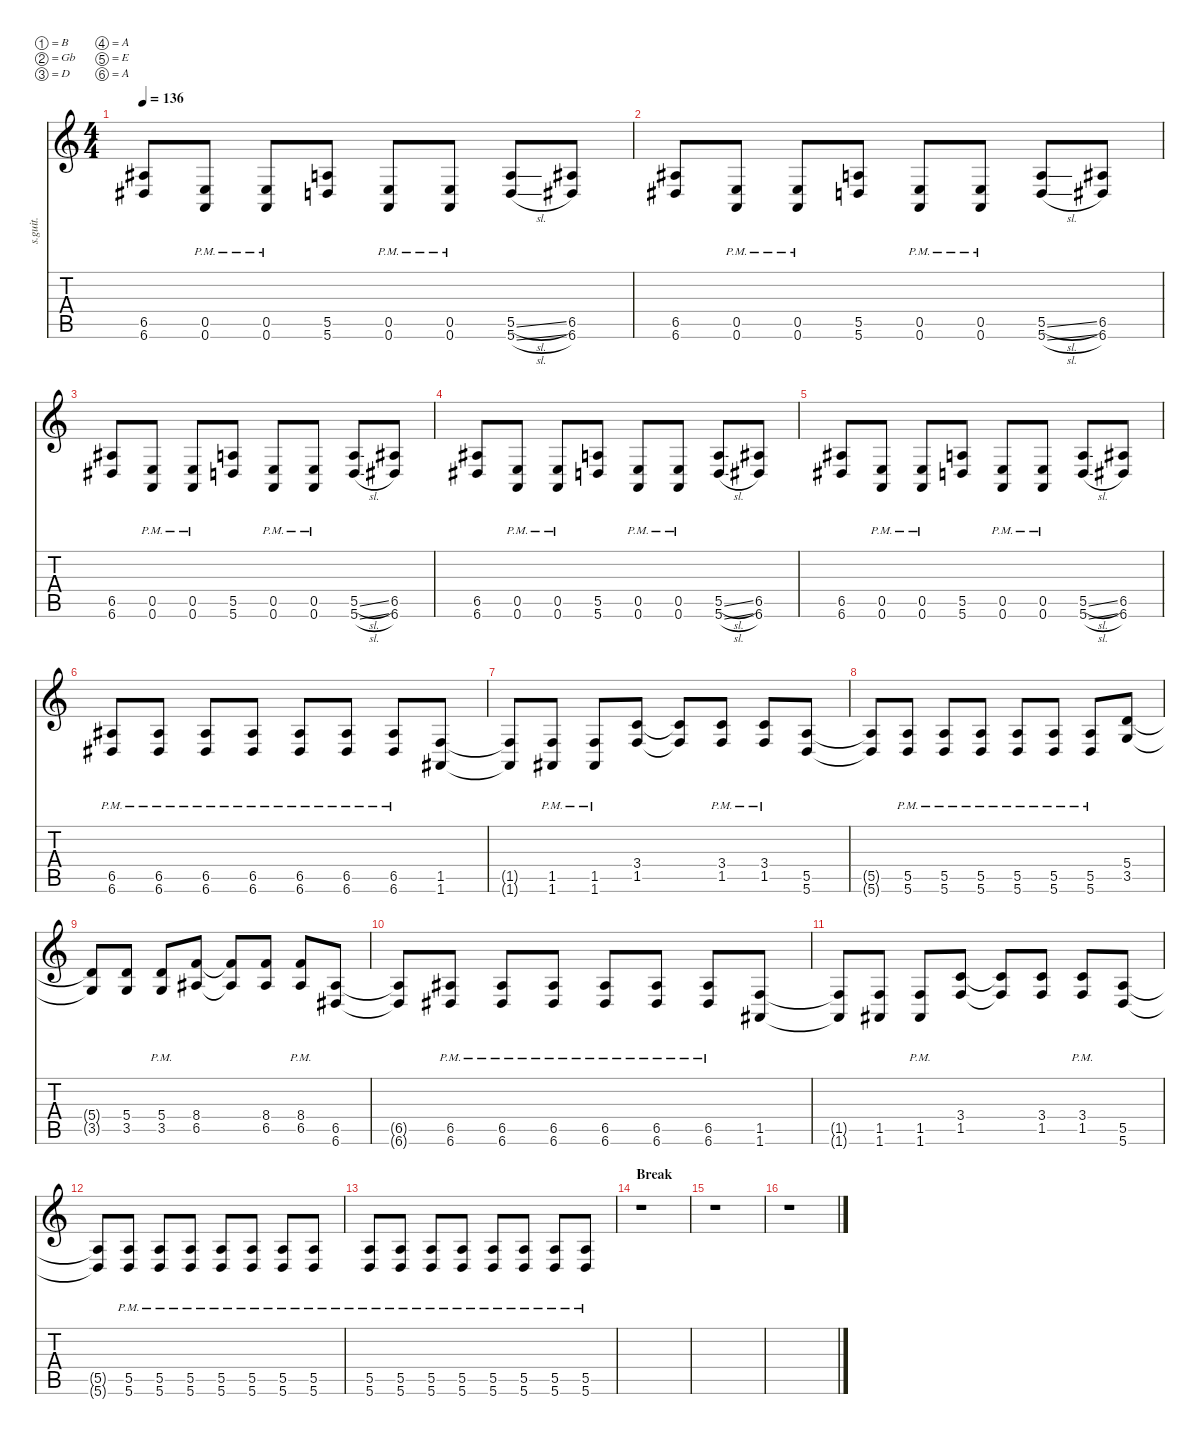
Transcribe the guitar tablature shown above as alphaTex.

\defaultSystemsLayout 4
\hideDynamics
\bracketExtendMode nobrackets
\track ("Jim Root Backing" "s.guit.") {instrument distortionguitar}
\staff {score tabs}
\tuning (B3 Gb3 D3 A2 E2 A1)
\ts (4 4)
\tempo 136
\clef g2
\ks c
(6.5{acc #} 6.6{acc #}).8{lyrics (0 "") lyrics (1 "") lyrics (2 "") lyrics (3 "") lyrics (4 "") dy f} (0.5{pm} 0.6{pm}).8{lyrics (0 "") lyrics (1 "") lyrics (2 "") lyrics (3 "") lyrics (4 "")} (0.5{pm} 0.6{pm}).8{lyrics (0 "") lyrics (1 "") lyrics (2 "") lyrics (3 "") lyrics (4 "")} (5.5 5.6).8{lyrics (0 "") lyrics (1 "") lyrics (2 "") lyrics (3 "") lyrics (4 "")} (0.5{pm} 0.6{pm}).8{lyrics (0 "") lyrics (1 "") lyrics (2 "") lyrics (3 "") lyrics (4 "")} (0.5{pm} 0.6{pm}).8{lyrics (0 "") lyrics (1 "") lyrics (2 "") lyrics (3 "") lyrics (4 "")} (5.5{sl} 5.6{sl}).8{lyrics (0 "") lyrics (1 "") lyrics (2 "") lyrics (3 "") lyrics (4 "")} (6.5{acc #} 6.6{acc #}).8{lyrics (0 "") lyrics (1 "") lyrics (2 "") lyrics (3 "") lyrics (4 "")} |
(6.5{acc #} 6.6{acc #}).8{lyrics (0 "") lyrics (1 "") lyrics (2 "") lyrics (3 "") lyrics (4 "")} (0.5{pm} 0.6{pm}).8{lyrics (0 "") lyrics (1 "") lyrics (2 "") lyrics (3 "") lyrics (4 "")} (0.5{pm} 0.6{pm}).8{lyrics (0 "") lyrics (1 "") lyrics (2 "") lyrics (3 "") lyrics (4 "")} (5.5 5.6).8{lyrics (0 "") lyrics (1 "") lyrics (2 "") lyrics (3 "") lyrics (4 "")} (0.5{pm} 0.6{pm}).8{lyrics (0 "") lyrics (1 "") lyrics (2 "") lyrics (3 "") lyrics (4 "")} (0.5{pm} 0.6{pm}).8{lyrics (0 "") lyrics (1 "") lyrics (2 "") lyrics (3 "") lyrics (4 "")} (5.5{sl} 5.6{sl}).8{lyrics (0 "") lyrics (1 "") lyrics (2 "") lyrics (3 "") lyrics (4 "")} (6.5{acc #} 6.6{acc #}).8{lyrics (0 "") lyrics (1 "") lyrics (2 "") lyrics (3 "") lyrics (4 "")} |
(6.5{acc #} 6.6{acc #}).8{lyrics (0 "") lyrics (1 "") lyrics (2 "") lyrics (3 "") lyrics (4 "")} (0.5{pm} 0.6{pm}).8{lyrics (0 "") lyrics (1 "") lyrics (2 "") lyrics (3 "") lyrics (4 "")} (0.5{pm} 0.6{pm}).8{lyrics (0 "") lyrics (1 "") lyrics (2 "") lyrics (3 "") lyrics (4 "")} (5.5 5.6).8{lyrics (0 "") lyrics (1 "") lyrics (2 "") lyrics (3 "") lyrics (4 "")} (0.5{pm} 0.6{pm}).8{lyrics (0 "") lyrics (1 "") lyrics (2 "") lyrics (3 "") lyrics (4 "")} (0.5{pm} 0.6{pm}).8{lyrics (0 "") lyrics (1 "") lyrics (2 "") lyrics (3 "") lyrics (4 "")} (5.5{sl} 5.6{sl}).8{lyrics (0 "") lyrics (1 "") lyrics (2 "") lyrics (3 "") lyrics (4 "")} (6.5{acc #} 6.6{acc #}).8{lyrics (0 "") lyrics (1 "") lyrics (2 "") lyrics (3 "") lyrics (4 "")} |
(6.5{acc #} 6.6{acc #}).8{lyrics (0 "") lyrics (1 "") lyrics (2 "") lyrics (3 "") lyrics (4 "")} (0.5{pm} 0.6{pm}).8{lyrics (0 "") lyrics (1 "") lyrics (2 "") lyrics (3 "") lyrics (4 "")} (0.5{pm} 0.6{pm}).8{lyrics (0 "") lyrics (1 "") lyrics (2 "") lyrics (3 "") lyrics (4 "")} (5.5 5.6).8{lyrics (0 "") lyrics (1 "") lyrics (2 "") lyrics (3 "") lyrics (4 "")} (0.5{pm} 0.6{pm}).8{lyrics (0 "") lyrics (1 "") lyrics (2 "") lyrics (3 "") lyrics (4 "")} (0.5{pm} 0.6{pm}).8{lyrics (0 "") lyrics (1 "") lyrics (2 "") lyrics (3 "") lyrics (4 "")} (5.5{sl} 5.6{sl}).8{lyrics (0 "") lyrics (1 "") lyrics (2 "") lyrics (3 "") lyrics (4 "")} (6.5{acc #} 6.6{acc #}).8{lyrics (0 "") lyrics (1 "") lyrics (2 "") lyrics (3 "") lyrics (4 "")} |
(6.5{acc #} 6.6{acc #}).8{lyrics (0 "") lyrics (1 "") lyrics (2 "") lyrics (3 "") lyrics (4 "")} (0.5{pm} 0.6{pm}).8{lyrics (0 "") lyrics (1 "") lyrics (2 "") lyrics (3 "") lyrics (4 "")} (0.5{pm} 0.6{pm}).8{lyrics (0 "") lyrics (1 "") lyrics (2 "") lyrics (3 "") lyrics (4 "")} (5.5 5.6).8{lyrics (0 "") lyrics (1 "") lyrics (2 "") lyrics (3 "") lyrics (4 "")} (0.5{pm} 0.6{pm}).8{lyrics (0 "") lyrics (1 "") lyrics (2 "") lyrics (3 "") lyrics (4 "")} (0.5{pm} 0.6{pm}).8{lyrics (0 "") lyrics (1 "") lyrics (2 "") lyrics (3 "") lyrics (4 "")} (5.5{sl} 5.6{sl}).8{lyrics (0 "") lyrics (1 "") lyrics (2 "") lyrics (3 "") lyrics (4 "")} (6.5{acc #} 6.6{acc #}).8{lyrics (0 "") lyrics (1 "") lyrics (2 "") lyrics (3 "") lyrics (4 "")} |
(6.6{pm acc #} 6.5{pm acc #}).8{lyrics (0 "") lyrics (1 "") lyrics (2 "") lyrics (3 "") lyrics (4 "")} (6.5{pm acc #} 6.6{pm acc #}).8{lyrics (0 "") lyrics (1 "") lyrics (2 "") lyrics (3 "") lyrics (4 "")} (6.6{pm acc #} 6.5{pm acc #}).8{lyrics (0 "") lyrics (1 "") lyrics (2 "") lyrics (3 "") lyrics (4 "")} (6.5{pm acc #} 6.6{pm acc #}).8{lyrics (0 "") lyrics (1 "") lyrics (2 "") lyrics (3 "") lyrics (4 "")} (6.6{pm acc #} 6.5{pm acc #}).8{lyrics (0 "") lyrics (1 "") lyrics (2 "") lyrics (3 "") lyrics (4 "")} (6.5{pm acc #} 6.6{pm acc #}).8{lyrics (0 "") lyrics (1 "") lyrics (2 "") lyrics (3 "") lyrics (4 "")} (6.6{pm acc #} 6.5{pm acc #}).8{lyrics (0 "") lyrics (1 "") lyrics (2 "") lyrics (3 "") lyrics (4 "")} (1.6{acc #} 1.5).8{lyrics (0 "") lyrics (1 "") lyrics (2 "") lyrics (3 "") lyrics (4 "")} |
(1.5{t} 1.6{t acc #}).8{lyrics (0 "") lyrics (1 "") lyrics (2 "") lyrics (3 "") lyrics (4 "")} (1.5{pm} 1.6{pm acc #}).8{lyrics (0 "") lyrics (1 "") lyrics (2 "") lyrics (3 "") lyrics (4 "")} (1.5{pm} 1.6{pm acc #}).8{lyrics (0 "") lyrics (1 "") lyrics (2 "") lyrics (3 "") lyrics (4 "")} (1.5 3.4).8{lyrics (0 "") lyrics (1 "") lyrics (2 "") lyrics (3 "") lyrics (4 "")} (3.4{t} 1.5{t}).8{lyrics (0 "") lyrics (1 "") lyrics (2 "") lyrics (3 "") lyrics (4 "")} (3.4{pm} 1.5{pm}).8{lyrics (0 "") lyrics (1 "") lyrics (2 "") lyrics (3 "") lyrics (4 "")} (1.5{pm} 3.4{pm}).8{lyrics (0 "") lyrics (1 "") lyrics (2 "") lyrics (3 "") lyrics (4 "")} (5.5 5.6).8{lyrics (0 "") lyrics (1 "") lyrics (2 "") lyrics (3 "") lyrics (4 "")} |
(5.5{t} 5.6{t}).8{lyrics (0 "") lyrics (1 "") lyrics (2 "") lyrics (3 "") lyrics (4 "")} (5.5{pm} 5.6{pm}).8{lyrics (0 "") lyrics (1 "") lyrics (2 "") lyrics (3 "") lyrics (4 "")} (5.6{pm} 5.5{pm}).8{lyrics (0 "") lyrics (1 "") lyrics (2 "") lyrics (3 "") lyrics (4 "")} (5.5{pm} 5.6{pm}).8{lyrics (0 "") lyrics (1 "") lyrics (2 "") lyrics (3 "") lyrics (4 "")} (5.5{pm} 5.6{pm}).8{lyrics (0 "") lyrics (1 "") lyrics (2 "") lyrics (3 "") lyrics (4 "")} (5.6{pm} 5.5{pm}).8{lyrics (0 "") lyrics (1 "") lyrics (2 "") lyrics (3 "") lyrics (4 "")} (5.5{pm} 5.6{pm}).8{lyrics (0 "") lyrics (1 "") lyrics (2 "") lyrics (3 "") lyrics (4 "")} (5.4 3.5).8{lyrics (0 "") lyrics (1 "") lyrics (2 "") lyrics (3 "") lyrics (4 "")} |
(5.4{t} 3.5{t}).8{lyrics (0 "") lyrics (1 "") lyrics (2 "") lyrics (3 "") lyrics (4 "")} (5.4 3.5).8{lyrics (0 "") lyrics (1 "") lyrics (2 "") lyrics (3 "") lyrics (4 "")} (5.4{pm} 3.5{pm}).8{lyrics (0 "") lyrics (1 "") lyrics (2 "") lyrics (3 "") lyrics (4 "")} (8.4 6.5{acc #}).8{lyrics (0 "") lyrics (1 "") lyrics (2 "") lyrics (3 "") lyrics (4 "")} (8.4{t} 6.5{t acc #}).8{lyrics (0 "") lyrics (1 "") lyrics (2 "") lyrics (3 "") lyrics (4 "")} (8.4 6.5{acc #}).8{lyrics (0 "") lyrics (1 "") lyrics (2 "") lyrics (3 "") lyrics (4 "")} (8.4{pm} 6.5{pm acc #}).8{lyrics (0 "") lyrics (1 "") lyrics (2 "") lyrics (3 "") lyrics (4 "")} (6.5{acc #} 6.6{acc #}).8{lyrics (0 "") lyrics (1 "") lyrics (2 "") lyrics (3 "") lyrics (4 "")} |
(6.5{t acc #} 6.6{t acc #}).8{lyrics (0 "") lyrics (1 "") lyrics (2 "") lyrics (3 "") lyrics (4 "")} (6.5{pm acc #} 6.6{pm acc #}).8{lyrics (0 "") lyrics (1 "") lyrics (2 "") lyrics (3 "") lyrics (4 "")} (6.5{pm acc #} 6.6{pm acc #}).8{lyrics (0 "") lyrics (1 "") lyrics (2 "") lyrics (3 "") lyrics (4 "")} (6.5{pm acc #} 6.6{pm acc #}).8{lyrics (0 "") lyrics (1 "") lyrics (2 "") lyrics (3 "") lyrics (4 "")} (6.5{pm acc #} 6.6{pm acc #}).8{lyrics (0 "") lyrics (1 "") lyrics (2 "") lyrics (3 "") lyrics (4 "")} (6.5{pm acc #} 6.6{pm acc #}).8{lyrics (0 "") lyrics (1 "") lyrics (2 "") lyrics (3 "") lyrics (4 "")} (6.5{pm acc #} 6.6{pm acc #}).8{lyrics (0 "") lyrics (1 "") lyrics (2 "") lyrics (3 "") lyrics (4 "")} (1.5 1.6{acc #}).8{lyrics (0 "") lyrics (1 "") lyrics (2 "") lyrics (3 "") lyrics (4 "")} |
(1.5{t} 1.6{t acc #}).8{lyrics (0 "") lyrics (1 "") lyrics (2 "") lyrics (3 "") lyrics (4 "")} (1.5 1.6{acc #}).8{lyrics (0 "") lyrics (1 "") lyrics (2 "") lyrics (3 "") lyrics (4 "")} (1.6{pm acc #} 1.5{pm}).8{lyrics (0 "") lyrics (1 "") lyrics (2 "") lyrics (3 "") lyrics (4 "")} (3.4 1.5).8{lyrics (0 "") lyrics (1 "") lyrics (2 "") lyrics (3 "") lyrics (4 "")} (3.4{t} 1.5{t}).8{lyrics (0 "") lyrics (1 "") lyrics (2 "") lyrics (3 "") lyrics (4 "")} (3.4 1.5).8{lyrics (0 "") lyrics (1 "") lyrics (2 "") lyrics (3 "") lyrics (4 "")} (3.4{pm} 1.5{pm}).8{lyrics (0 "") lyrics (1 "") lyrics (2 "") lyrics (3 "") lyrics (4 "")} (5.5 5.6).8{lyrics (0 "") lyrics (1 "") lyrics (2 "") lyrics (3 "") lyrics (4 "")} |
(5.5{t} 5.6{t}).8{lyrics (0 "") lyrics (1 "") lyrics (2 "") lyrics (3 "") lyrics (4 "")} (5.5{pm} 5.6{pm}).8{lyrics (0 "") lyrics (1 "") lyrics (2 "") lyrics (3 "") lyrics (4 "")} (5.5{pm} 5.6{pm}).8{lyrics (0 "") lyrics (1 "") lyrics (2 "") lyrics (3 "") lyrics (4 "")} (5.5{pm} 5.6{pm}).8{lyrics (0 "") lyrics (1 "") lyrics (2 "") lyrics (3 "") lyrics (4 "")} (5.5{pm} 5.6{pm}).8{lyrics (0 "") lyrics (1 "") lyrics (2 "") lyrics (3 "") lyrics (4 "")} (5.5{pm} 5.6{pm}).8{lyrics (0 "") lyrics (1 "") lyrics (2 "") lyrics (3 "") lyrics (4 "")} (5.5{pm} 5.6{pm}).8{lyrics (0 "") lyrics (1 "") lyrics (2 "") lyrics (3 "") lyrics (4 "")} (5.5{pm} 5.6{pm}).8{lyrics (0 "") lyrics (1 "") lyrics (2 "") lyrics (3 "") lyrics (4 "")} |
(5.5{pm} 5.6{pm}).8{lyrics (0 "") lyrics (1 "") lyrics (2 "") lyrics (3 "") lyrics (4 "")} (5.5{pm} 5.6{pm}).8{lyrics (0 "") lyrics (1 "") lyrics (2 "") lyrics (3 "") lyrics (4 "")} (5.5{pm} 5.6{pm}).8{lyrics (0 "") lyrics (1 "") lyrics (2 "") lyrics (3 "") lyrics (4 "")} (5.5{pm} 5.6{pm}).8{lyrics (0 "") lyrics (1 "") lyrics (2 "") lyrics (3 "") lyrics (4 "")} (5.5{pm} 5.6{pm}).8{lyrics (0 "") lyrics (1 "") lyrics (2 "") lyrics (3 "") lyrics (4 "")} (5.5{pm} 5.6{pm}).8{lyrics (0 "") lyrics (1 "") lyrics (2 "") lyrics (3 "") lyrics (4 "")} (5.5{pm} 5.6{pm}).8{lyrics (0 "") lyrics (1 "") lyrics (2 "") lyrics (3 "") lyrics (4 "")} (5.5{pm} 5.6{pm}).8{lyrics (0 "") lyrics (1 "") lyrics (2 "") lyrics (3 "") lyrics (4 "")} |
\section ("" "Break")
r.1 |
r.1 |
r.1
